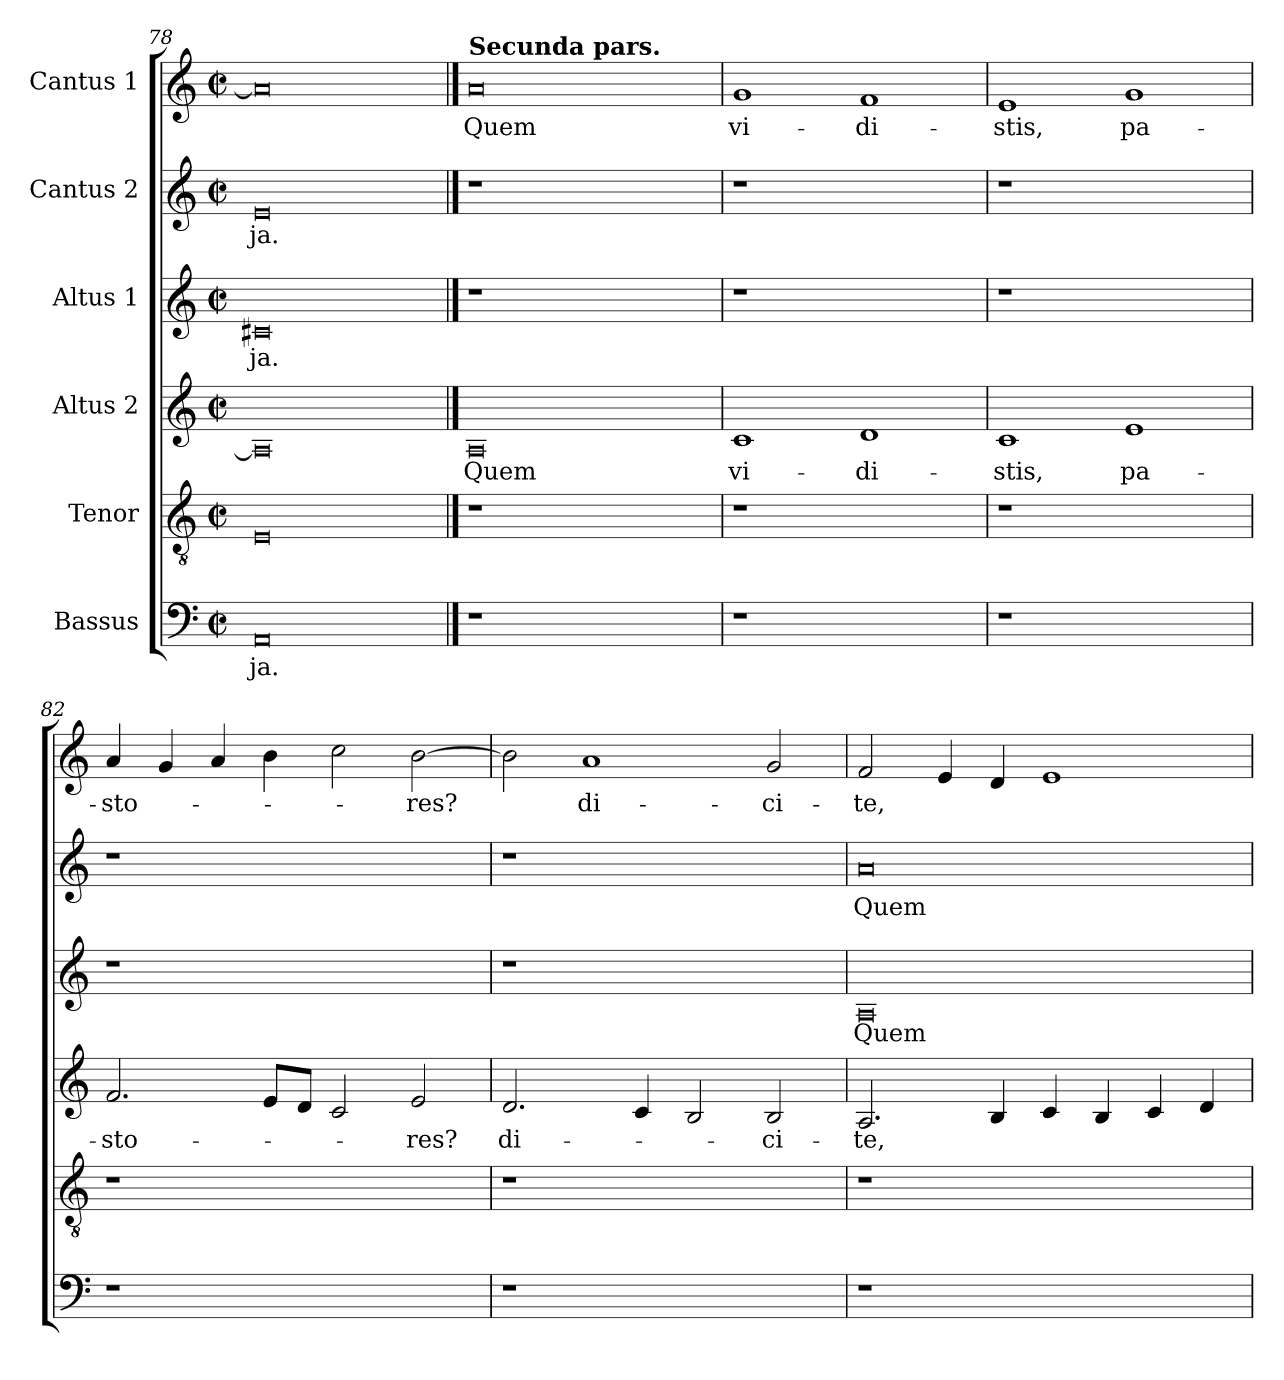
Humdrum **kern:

**kern	**text	**kern	**kern	**text	**kern	**text	**kern	**text	**kern	**text
*part6	*part6	*part5	*part4	*part4	*part3	*part3	*part2	*part2	*part1	*part1
*staff6	*staff6	*staff5	*staff4	*staff4	*staff3	*staff3	*staff2	*staff2	*staff1	*staff1
*I"Bassus	*	*I"Tenor	*I"Altus 2	*	*I"Altus 1	*	*I"Cantus 2	*	*I"Cantus 1	*
*clefF4	*	*clefGv2	*clefG2	*	*clefG2	*	*clefG2	*	*clefG2	*
*k[]	*	*k[]	*k[]	*	*k[]	*	*k[]	*	*k[]	*
*a:	*	*a:	*a:	*	*a:	*	*a:	*	*a:	*
*M2/2	*	*M2/2	*M2/2	*	*M2/2	*	*M2/2	*	*M2/2	*
*met(c|)	*	*met(c|)	*met(c|)	*	*met(c|)	*	*met(c|)	*	*met(c|)	*
=78	=78	=78	=78	=78	=78	=78	=78	=78	=78	=78
0AA	-ja.	0E	0A]	.	0c#X	-ja.	0e	-ja.	0a]	.
!!LO:PB:g=z
==79	==79	==79	==79	==79	==79	==79	==79	==79	==79	==79
!	!	!	!	!	!	!	!	!	!LO:TX:a:B:t=Secunda pars.	!
1r	.	1r	0A	Quem	1r	.	1r	.	0a	Quem
1ryy	.	1ryy	.	.	1ryy	.	1ryy	.	.	.
=80	=80	=80	=80	=80	=80	=80	=80	=80	=80	=80
1r	.	1r	1c	vi-	1r	.	1r	.	1g	vi-
1ryy	.	1ryy	1d	-di-	1ryy	.	1ryy	.	1f	-di-
=81	=81	=81	=81	=81	=81	=81	=81	=81	=81	=81
1r	.	1r	1c	-stis,	1r	.	1r	.	1e	-stis,
1ryy	.	1ryy	1e	pa-	1ryy	.	1ryy	.	1g	pa-
=82	=82	=82	=82	=82	=82	=82	=82	=82	=82	=82
1r	.	1r	2.f/	-sto-	1r	.	1r	.	4a/	-sto-
.	.	.	.	.	.	.	.	.	4g/	.
.	.	.	.	.	.	.	.	.	4a/	.
.	.	.	8e/L	.	.	.	.	.	4b\	.
.	.	.	8d/J	.	.	.	.	.	.	.
1ryy	.	1ryy	2c/	.	1ryy	.	1ryy	.	2cc\	.
.	.	.	2e/	-res?	.	.	.	.	[2b\	-res?
=83	=83	=83	=83	=83	=83	=83	=83	=83	=83	=83
1r	.	1r	2.d/	di-	1r	.	1r	.	2b\]	.
.	.	.	.	.	.	.	.	.	1a	di-
.	.	.	4c/	.	.	.	.	.	.	.
1ryy	.	1ryy	2B/	.	1ryy	.	1ryy	.	.	.
.	.	.	2B/	-ci-	.	.	.	.	2g/	-ci-
=84	=84	=84	=84	=84	=84	=84	=84	=84	=84	=84
1r	.	1r	2.A/	-te,	0A	Quem	0a	Quem	2f/	-te,
.	.	.	.	.	.	.	.	.	4e/	.
.	.	.	4B/	.	.	.	.	.	4d/	.
1ryy	.	1ryy	4c/	.	.	.	.	.	1e	.
.	.	.	4B/	.	.	.	.	.	.	.
.	.	.	4c/	.	.	.	.	.	.	.
.	.	.	4d/	.	.	.	.	.	.	.
=	=	=	=	=	=	=	=	=	=	=
*-	*-	*-	*-	*-	*-	*-	*-	*-	*-	*-
